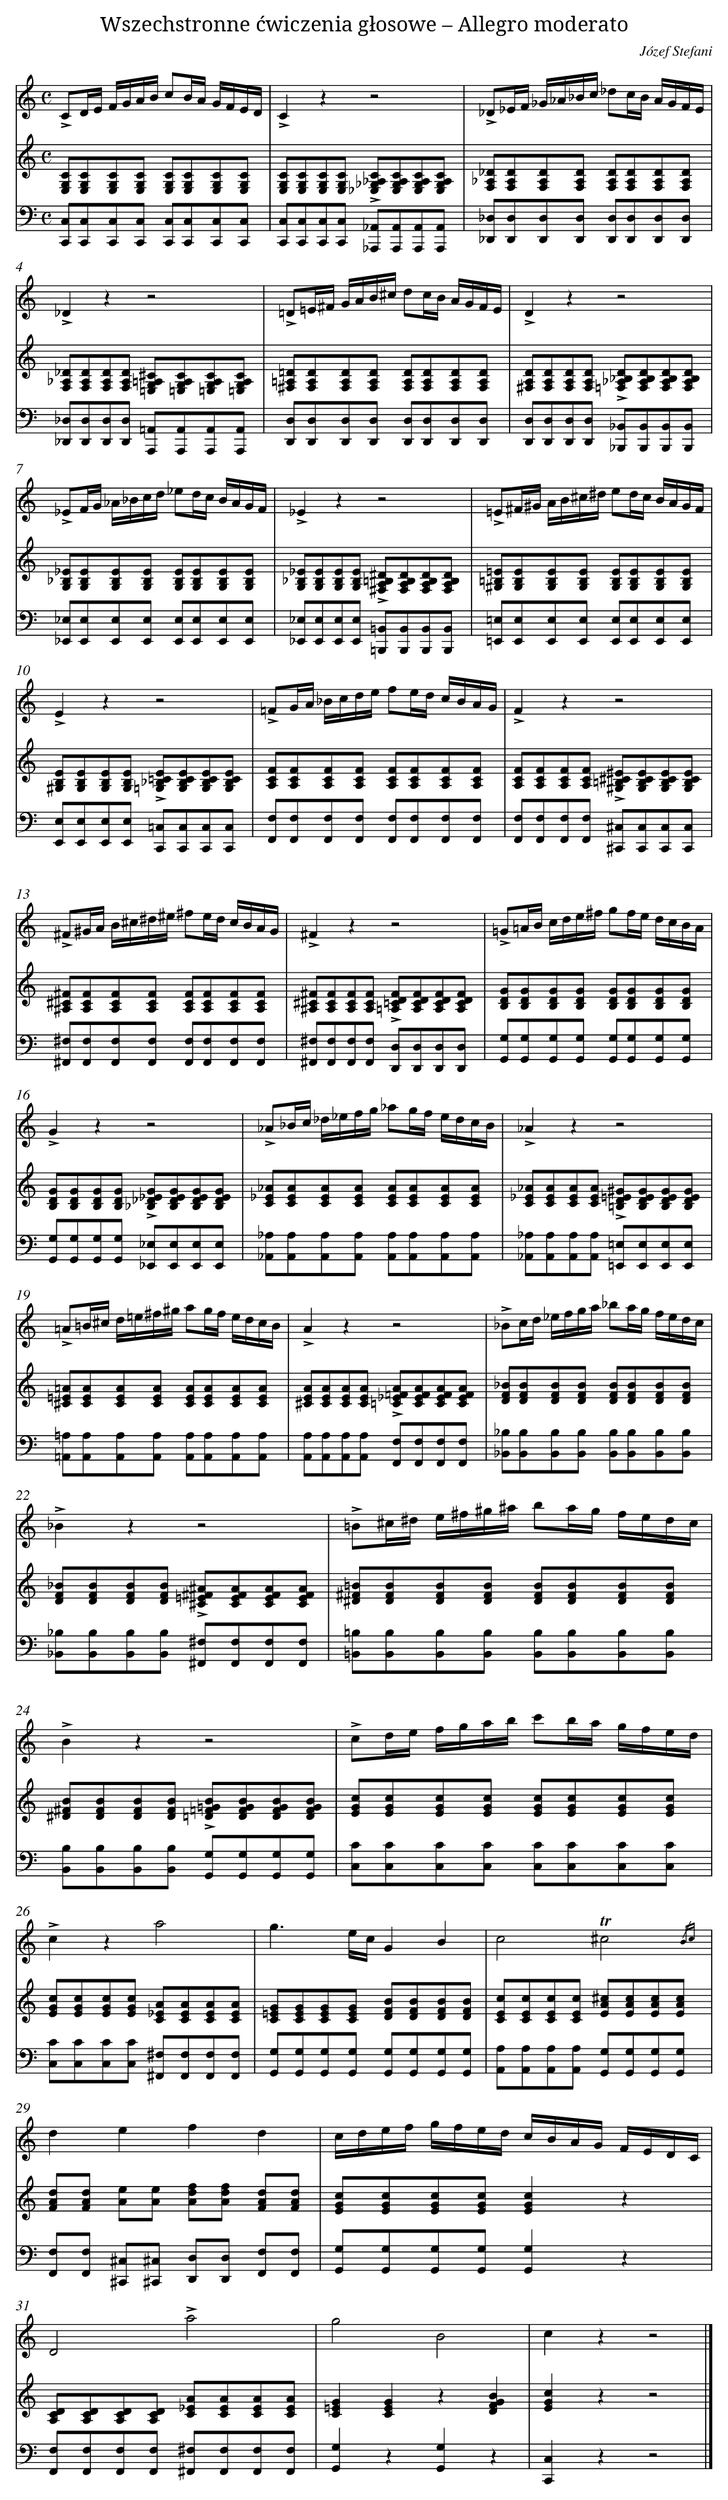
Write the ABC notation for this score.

X:1
T: Wszechstronne ćwiczenia głosowe – Allegro moderato
C: Józef Stefani
L: 1/8
M: C
V: 1 clef=treble
V: 2 clef=treble
V: 3 clef=bass
K: C
[V:1] !accent!CD/E/ F/G/A/B/ cB/A/ G/F/E/D/ |
[V:2] [CG,E,][CG,E,][CG,E,][CG,E,] [CG,E,][CG,E,][CG,E,][CG,E,] |
[V:3] [C,C,,][C,C,,][C,C,,][C,C,,] [C,C,,][C,C,,][C,C,,][C,C,,] |
[V:1] !accent!C2z2z4 |
[V:2] [CG,E,][CG,E,][CG,E,][CG,E,] !accent![C_A,_G,_E,][CA,G,E,][CA,G,E,][CA,G,E,] |
[V:3] [C,C,,][C,C,,][C,C,,][C,C,,] [_A,,_A,,,][A,,A,,,][A,,A,,,][A,,A,,,] |
[V:1] !accent!_D_E/F/ _G/_A/_B/c/ _dc/B/ A/G/F/E/ |
[V:2] [_D_A,F,][DA,F,][DA,F,][DA,F,] [DA,F,][DA,F,][DA,F,][DA,F,] |
[V:3] [_D,_D,,][D,D,,][D,D,,][D,D,,] [D,D,,][D,D,,][D,D,,][D,D,,] |
[V:1] !accent!_D2z2z4 |
[V:2] [_D_A,F,][DA,F,][DA,F,][DA,F,] [^C=A,G,=E,][CA,G,=E,][CA,G,=E,][CA,G,=E,] |
[V:3] [_D,_D,,][D,D,,][D,D,,][D,D,,] [=A,,A,,,][A,,A,,,][A,,A,,,][A,,A,,,] |
[V:1] !accent!=D=E/^F/ G/A/B/^c/ dc/B/ A/G/F/E/ |
[V:2] [=D=A,^F,][DA,F,][DA,F,][DA,F,] [DA,F,][DA,F,][DA,F,][DA,F,] |
[V:3] [D,D,,][D,D,,][D,D,,][D,D,,] [D,D,,][D,D,,][D,D,,][D,D,,] |
[V:1] !accent!D2z2z4 |
[V:2] [DA,^F,][DA,F,][DA,F,][DA,F,] !accent![D_B,_A,=F,][DB,A,F,][DB,A,F,][DB,A,F,] |
[V:3] [D,D,,][D,D,,][D,D,,][D,D,,] [_B,,_B,,,][B,,B,,,][B,,B,,,][B,,B,,,] |
[V:1] !accent!_EF/G/ _A/_B/c/d/ _ed/c/ B/A/G/F/ |
[V:2] [_E_B,G,][EB,G,][EB,G,][EB,G,] [EB,G,][EB,G,][EB,G,][EB,G,] |
[V:3] [_E,_E,,][E,E,,][E,E,,][E,E,,] [E,E,,][E,E,,][E,E,,][E,E,,] |
[V:1] !accent!_E2z2z4 |
[V:2] [_E_B,G,][EB,G,][EB,G,][EB,G,] !accent![^D=B,A,^F,][DB,A,F,][DB,A,F,][DB,A,F,] |
[V:3] [_E,_E,,][E,E,,][E,E,,][E,E,,] [=B,,=B,,,][B,,B,,,][B,,B,,,][B,,B,,,] |
[V:1] !accent!=E^F/^G/ A/B/^c/^d/ ed/c/ B/A/G/F/ |
[V:2] [=E=B,^G,][EB,G,][EB,G,][EB,G,] [EB,G,][EB,G,][EB,G,][EB,G,] |
[V:3] [=E,=E,,][E,E,,][E,E,,][E,E,,] [E,E,,][E,E,,][E,E,,][E,E,,] |
[V:1] !accent!E2z2z4 |
[V:2] [EB,^G,][EB,G,][EB,G,][EB,G,] !accent![E=C_B,=G,][ECB,G,][ECB,G,][ECB,G,] |
[V:3] [E,E,,][E,E,,][E,E,,][E,E,,] [=C,C,,][C,C,,][C,C,,][C,C,,] |
[V:1] !accent!=FG/A/ _B/c/d/e/ fe/d/ c/B/A/G/ |
[V:2] [FCA,][FCA,][FCA,][FCA,] [FCA,][FCA,][FCA,][FCA,] |
[V:3] [F,F,,][F,F,,][F,F,,][F,F,,] [F,F,,][F,F,,][F,F,,][F,F,,] |
[V:1] !accent!F2z2z4 |
[V:2] [FCA,][FCA,][FCA,][FCA,] !accent![^E^C=B,^G,][ECB,G,][ECB,G,][ECB,G,] |
[V:3] [F,F,,][F,F,,][F,F,,][F,F,,] [^C,^C,,][C,C,,][C,C,,][C,C,,] |
[V:1] !accent!^F^G/A/ B/^c/^d/^e/ ^fe/d/ c/B/A/G/ |
[V:2] [^F^C^A,][FCA,][FCA,][FCA,] [FCA,][FCA,][FCA,][FCA,] |
[V:3] [^F,^F,,][F,F,,][F,F,,][F,F,,] [F,F,,][F,F,,][F,F,,][F,F,,] |
[V:1] !accent!^F2z2z4 |
[V:2] [^F^C^A,][FCA,][FCA,][FCA,] !accent![FD=C=A,][FDCA,][FDCA,][FDCA,] |
[V:3] [^F,^F,,][F,F,,][F,F,,][F,F,,] [D,D,,][D,D,,][D,D,,][D,D,,] |
[V:1] !accent!=G=A/B/ c/d/e/^f/ gf/e/ d/c/B/A/ |
[V:2] [GDB,][GDB,][GDB,][GDB,] [GDB,][GDB,][GDB,][GDB,] |
[V:3] [G,G,,][G,G,,][G,G,,][G,G,,] [G,G,,][G,G,,][G,G,,][G,G,,] |
[V:1] !accent!G2z2z4 |
[V:2] [GDB,][GDB,][GDB,][GDB,] !accent![G_E_D_B,][GEDB,][GEDB,][GEDB,] |
[V:3] [G,G,,][G,G,,][G,G,,][G,G,,] [_E,_E,,][E,E,,][E,E,,][E,E,,] |
[V:1] !accent!_A_B/c/ _d/_e/f/g/ _ag/f/ e/d/c/B/ |
[V:2] [_A_EC][AEC][AEC][AEC] [AEC][AEC][AEC][AEC] |
[V:3] [_A,_A,,][A,A,,][A,A,,][A,A,,] [A,A,,][A,A,,][A,A,,][A,A,,] |
[V:1] !accent!_A2z2z4 |
[V:2] [_A_EC][AEC][AEC][AEC] !accent![^G=ED=B,][GEDB,][GEDB,][GEDB,] |
[V:3] [_A,_A,,][A,A,,][A,A,,][A,A,,] [=E,=E,,][E,E,,][E,E,,][E,E,,] |
[V:1] !accent!=A=B/^c/ d/=e/^f/^g/ ag/f/ e/d/c/B/ |
[V:2] [=A=E^C][AEC][AEC][AEC] [AEC][AEC][AEC][AEC] |
[V:3] [=A,=A,,][A,A,,][A,A,,][A,A,,] [A,A,,][A,A,,][A,A,,][A,A,,] |
[V:1] !accent!A2z2z4 |
[V:2] [AE^C][AEC][AEC][AEC] !accent![A=F_E=C][AFEC][AFEC][AFEC] |
[V:3] [A,A,,][A,A,,][A,A,,][A,A,,] [F,F,,][F,F,,][F,F,,][F,F,,] |
[V:1] !accent!_Bc/d/ _e/f/g/a/ _ba/g/ f/e/d/c/ |
[V:2] [_BFD][BFD][BFD][BFD] [BFD][BFD][BFD][BFD] |
[V:3] [_B,_B,,][B,B,,][B,B,,][B,B,,] [B,B,,][B,B,,][B,B,,][B,B,,] |
[V:1] !accent!_B2z2z4 |
[V:2] [_BFD][BFD][BFD][BFD] !accent![^A^F=E^C][AFEC][AFEC][AFEC] |
[V:3] [_B,_B,,][B,B,,][B,B,,][B,B,,] [^F,^F,,][F,F,,][F,F,,][F,F,,] |
[V:1] !accent!=B^c/^d/ e/^f/^g/^a/ ba/g/ f/e/d/c/ |
[V:2] [=B^F^D][BFD][BFD][BFD] [BFD][BFD][BFD][BFD] |
[V:3] [=B,=B,,][B,B,,][B,B,,][B,B,,] [B,B,,][B,B,,][B,B,,][B,B,,] |
[V:1] !accent!B2z2z4 |
[V:2] [B^F^D][BFD][BFD][BFD] !accent![B=G=F=D][BGFD][BGFD][BGFD] |
[V:3] [B,B,,][B,B,,][B,B,,][B,B,,] [G,G,,][G,G,,][G,G,,][G,G,,] |
[V:1] !accent!cd/e/ f/g/a/b/ c'b/a/ g/f/e/d/ |
[V:2] [cGE][cGE][cGE][cGE] [cGE][cGE][cGE][cGE] |
[V:3] [CC,][CC,][CC,][CC,] [CC,][CC,][CC,][CC,] |
[V:1] !accent!c2z2a4 |
[V:2] [cGE][cGE][cGE][cGE] [A_EC][AEC][AEC][AEC] |
[V:3] [CC,][CC,][CC,][CC,] [^F,^F,,][F,F,,][F,F,,][F,F,,] |
[V:1] g3e/c/G2B2 |
[V:2] [G=EC][GEC][GEC][GEC] [BFD][BFD][BFD][BFD] |
[V:3] [G,G,,][G,G,,][G,G,,][G,G,,] [G,G,,][G,G,,][G,G,,][G,G,,] |
[V:1] c4!trill!^c4{/Bc} |
[V:2] [cEC][cEC][cEC][cEC] [^cAE][cAE][cAE][cAE] |
[V:3] [A,A,,][A,A,,][A,A,,][A,A,,] [G,G,,][G,G,,][G,G,,][G,G,,] |
[V:1] d2e2f2d2 |
[V:2] [dAF][dAF] [eA][eA] [fdA][fdA] [dAF][dAF] |
[V:3] [F,F,,][F,F,,] [^C,^C,,][^C,^C,,] [D,D,,][D,D,,] [F,F,,][F,F,,] |
[V:1] c/d/e/f/ g/f/e/d/ c/B/A/G/ F/E/D/C/ |
[V:2] [cGE][cGE][cGE][cGE][c2G2E2]z2 |
[V:3] [G,G,,][G,G,,][G,G,,][G,G,,][G,2G,,2]z2 |
[V:1] D4!accent!a4 |
[V:2] [DCA,][DCA,][DCA,][DCA,] [A_EC][AEC][AEC][AEC] |
[V:3] [F,F,,][F,F,,][F,F,,][F,F,,] [^F,^F,,][F,F,,][F,F,,][F,F,,] |
[V:1] g4B4 |
[V:2] [G2=E2C2][G2E2C2]z2[B2G2F2D2] |
[V:3] [G,2G,,2]z2[G,2G,,2]z2 |
[V:1] c2z2z4 |]
[V:2] [c2G2E2]z2z4 |]
[V:3] [C,2C,,2]z2z4 |]
